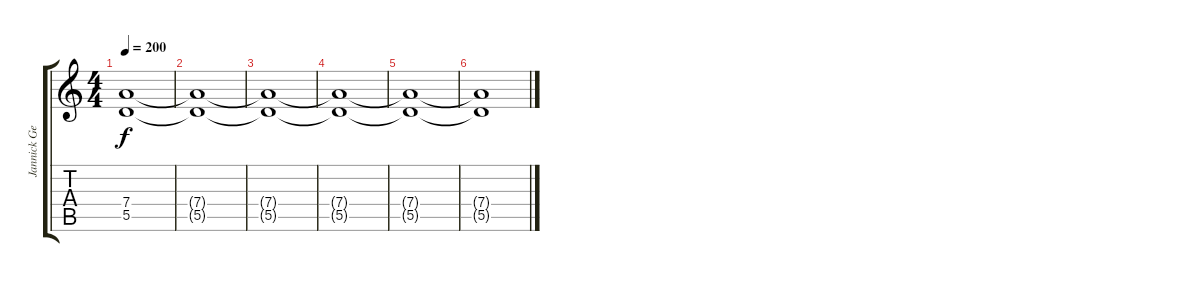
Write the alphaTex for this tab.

\track ("Jannick Gers" "Jannick Ge") {instrument distortionguitar}
\staff {score tabs}
\tuning (E4 B3 G3 D3 A2 E2) {hide}
\ts (4 4)
\tempo 200
\clef g2
\ks c
(7.4{t} 5.5{t}).1{dy f} |
(7.4{t} 5.5{t}).1 |
(7.4{t} 5.5{t}).1 |
(7.4{t} 5.5{t}).1 |
(7.4{t} 5.5{t}).1 |
(7.4{t} 5.5{t}).1
